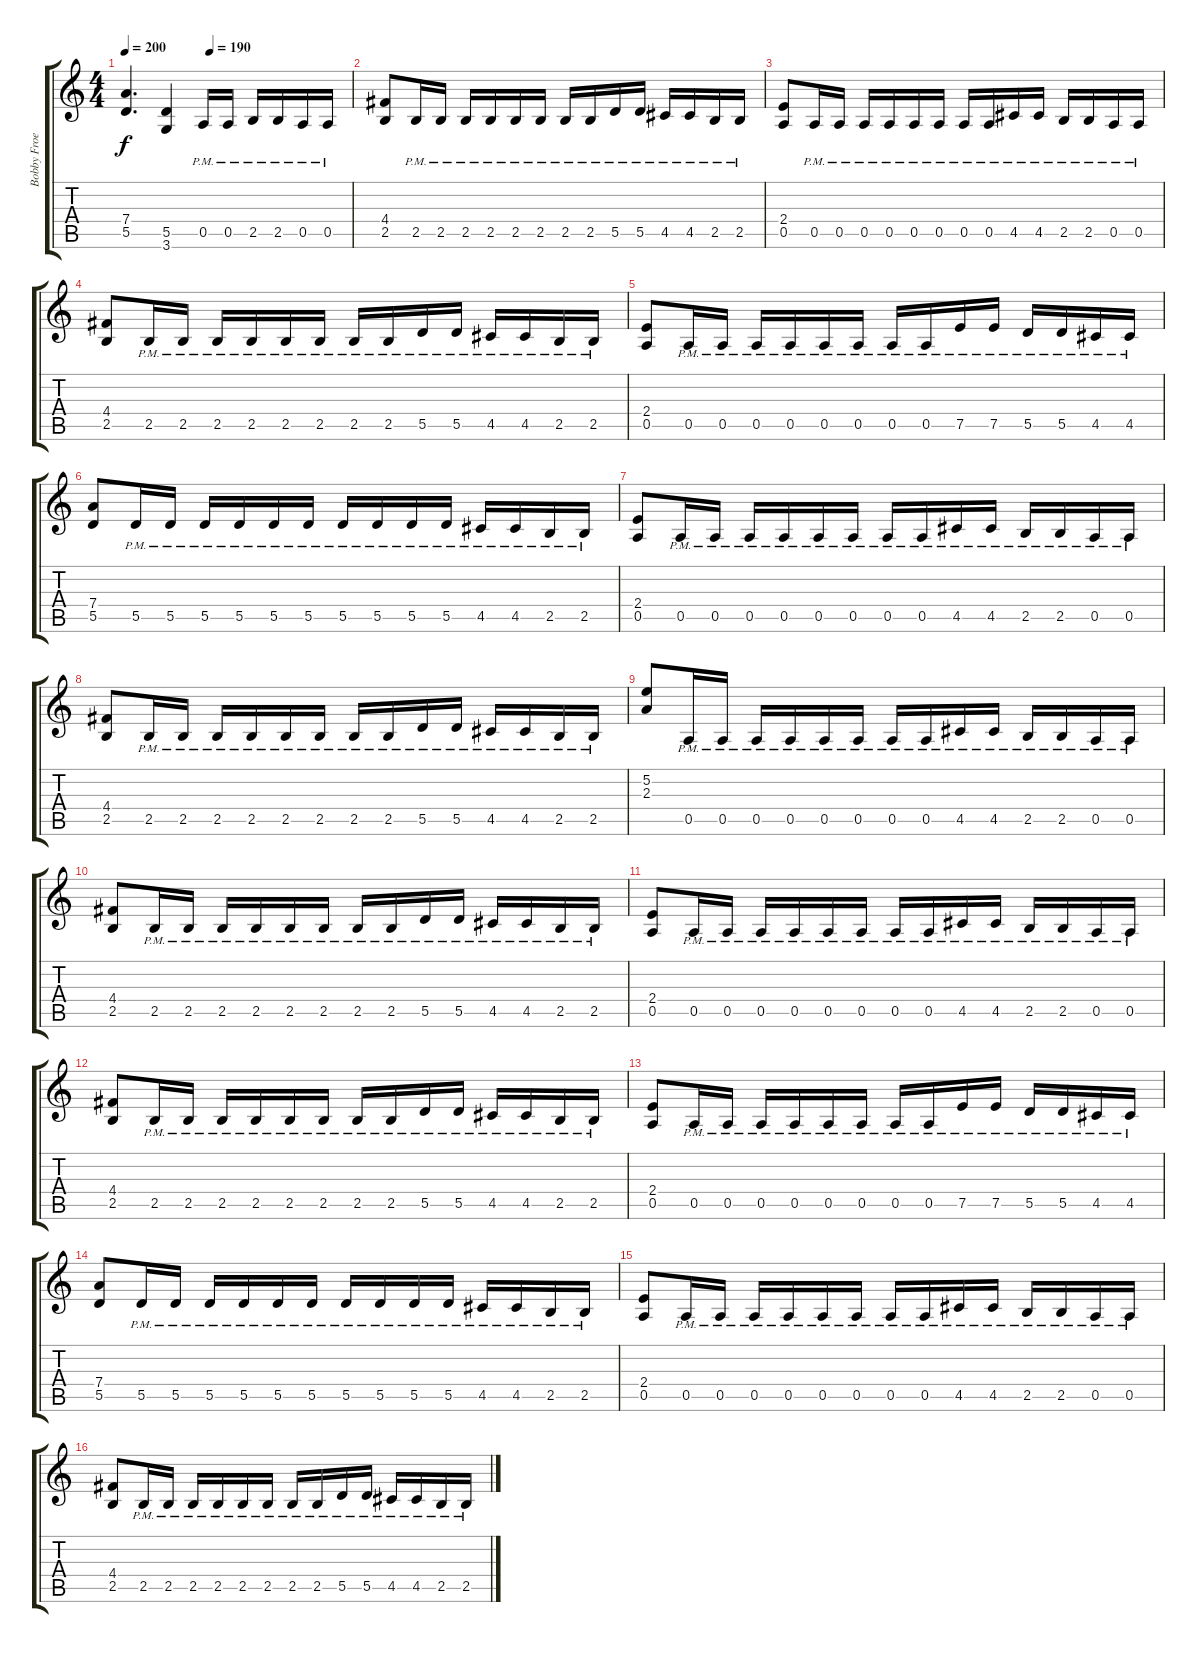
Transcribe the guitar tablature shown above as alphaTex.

\track ("Bobby Froese" "Bobby Froe") {instrument distortionguitar}
\staff {score tabs}
\tuning (E4 B3 G3 D3 A2 E2) {hide}
\ts (4 4)
\tempo 200
\tempo (190 0.375)
\clef g2
\ks c
(7.4{t} 5.5{t}).4{d dy f} (5.5 3.6).4 0.5{pm}.16 0.5{pm}.16 2.5{pm}.16 2.5{pm}.16 0.5{pm}.16 0.5{pm}.16 |
(4.4 2.5).8 2.5{pm}.16 2.5{pm}.16 2.5{pm}.16 2.5{pm}.16 2.5{pm}.16 2.5{pm}.16 2.5{pm}.16 2.5{pm}.16 5.5{pm}.16 5.5{pm}.16 4.5{pm}.16 4.5{pm}.16 2.5{pm}.16 2.5{pm}.16 |
(2.4 0.5).8 0.5{pm}.16 0.5{pm}.16 0.5{pm}.16 0.5{pm}.16 0.5{pm}.16 0.5{pm}.16 0.5{pm}.16 0.5{pm}.16 4.5{pm}.16 4.5{pm}.16 2.5{pm}.16 2.5{pm}.16 0.5{pm}.16 0.5{pm}.16 |
(4.4 2.5).8 2.5{pm}.16 2.5{pm}.16 2.5{pm}.16 2.5{pm}.16 2.5{pm}.16 2.5{pm}.16 2.5{pm}.16 2.5{pm}.16 5.5{pm}.16 5.5{pm}.16 4.5{pm}.16 4.5{pm}.16 2.5{pm}.16 2.5{pm}.16 |
(2.4 0.5).8 0.5{pm}.16 0.5{pm}.16 0.5{pm}.16 0.5{pm}.16 0.5{pm}.16 0.5{pm}.16 0.5{pm}.16 0.5{pm}.16 7.5{pm}.16 7.5{pm}.16 5.5{pm}.16 5.5{pm}.16 4.5{pm}.16 4.5{pm}.16 |
(7.4 5.5).8 5.5{pm}.16 5.5{pm}.16 5.5{pm}.16 5.5{pm}.16 5.5{pm}.16 5.5{pm}.16 5.5{pm}.16 5.5{pm}.16 5.5{pm}.16 5.5{pm}.16 4.5{pm}.16 4.5{pm}.16 2.5{pm}.16 2.5{pm}.16 |
(2.4 0.5).8 0.5{pm}.16 0.5{pm}.16 0.5{pm}.16 0.5{pm}.16 0.5{pm}.16 0.5{pm}.16 0.5{pm}.16 0.5{pm}.16 4.5{pm}.16 4.5{pm}.16 2.5{pm}.16 2.5{pm}.16 0.5{pm}.16 0.5{pm}.16 |
(4.4 2.5).8 2.5{pm}.16 2.5{pm}.16 2.5{pm}.16 2.5{pm}.16 2.5{pm}.16 2.5{pm}.16 2.5{pm}.16 2.5{pm}.16 5.5{pm}.16 5.5{pm}.16 4.5{pm}.16 4.5{pm}.16 2.5{pm}.16 2.5{pm}.16 |
(5.2 2.3).8 0.5{pm}.16 0.5{pm}.16 0.5{pm}.16 0.5{pm}.16 0.5{pm}.16 0.5{pm}.16 0.5{pm}.16 0.5{pm}.16 4.5{pm}.16 4.5{pm}.16 2.5{pm}.16 2.5{pm}.16 0.5{pm}.16 0.5{pm}.16 |
(4.4 2.5).8 2.5{pm}.16 2.5{pm}.16 2.5{pm}.16 2.5{pm}.16 2.5{pm}.16 2.5{pm}.16 2.5{pm}.16 2.5{pm}.16 5.5{pm}.16 5.5{pm}.16 4.5{pm}.16 4.5{pm}.16 2.5{pm}.16 2.5{pm}.16 |
(2.4 0.5).8 0.5{pm}.16 0.5{pm}.16 0.5{pm}.16 0.5{pm}.16 0.5{pm}.16 0.5{pm}.16 0.5{pm}.16 0.5{pm}.16 4.5{pm}.16 4.5{pm}.16 2.5{pm}.16 2.5{pm}.16 0.5{pm}.16 0.5{pm}.16 |
(4.4 2.5).8 2.5{pm}.16 2.5{pm}.16 2.5{pm}.16 2.5{pm}.16 2.5{pm}.16 2.5{pm}.16 2.5{pm}.16 2.5{pm}.16 5.5{pm}.16 5.5{pm}.16 4.5{pm}.16 4.5{pm}.16 2.5{pm}.16 2.5{pm}.16 |
(2.4 0.5).8 0.5{pm}.16 0.5{pm}.16 0.5{pm}.16 0.5{pm}.16 0.5{pm}.16 0.5{pm}.16 0.5{pm}.16 0.5{pm}.16 7.5{pm}.16 7.5{pm}.16 5.5{pm}.16 5.5{pm}.16 4.5{pm}.16 4.5{pm}.16 |
(7.4 5.5).8 5.5{pm}.16 5.5{pm}.16 5.5{pm}.16 5.5{pm}.16 5.5{pm}.16 5.5{pm}.16 5.5{pm}.16 5.5{pm}.16 5.5{pm}.16 5.5{pm}.16 4.5{pm}.16 4.5{pm}.16 2.5{pm}.16 2.5{pm}.16 |
(2.4 0.5).8 0.5{pm}.16 0.5{pm}.16 0.5{pm}.16 0.5{pm}.16 0.5{pm}.16 0.5{pm}.16 0.5{pm}.16 0.5{pm}.16 4.5{pm}.16 4.5{pm}.16 2.5{pm}.16 2.5{pm}.16 0.5{pm}.16 0.5{pm}.16 |
(4.4 2.5).8 2.5{pm}.16 2.5{pm}.16 2.5{pm}.16 2.5{pm}.16 2.5{pm}.16 2.5{pm}.16 2.5{pm}.16 2.5{pm}.16 5.5{pm}.16 5.5{pm}.16 4.5{pm}.16 4.5{pm}.16 2.5{pm}.16 2.5{pm}.16
